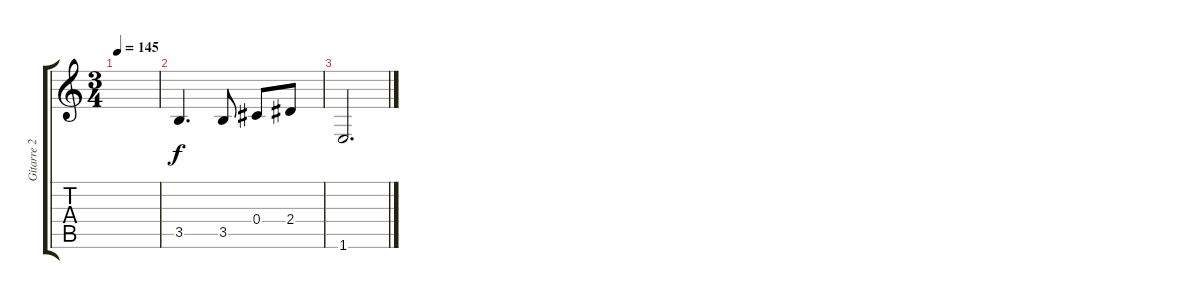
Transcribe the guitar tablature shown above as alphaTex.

\track ("Gitarre 2" "Gitarre 2") {instrument overdrivenguitar}
\staff {score tabs}
\tuning (Eb4 Bb3 Gb3 Db3 Ab2 Eb2) {hide}
\ts (3 4)
\tempo 145
\clef g2
\ks c
|
3.5.4{d} 3.5.8 0.4.8 2.4.8 |
1.6.2{d}
